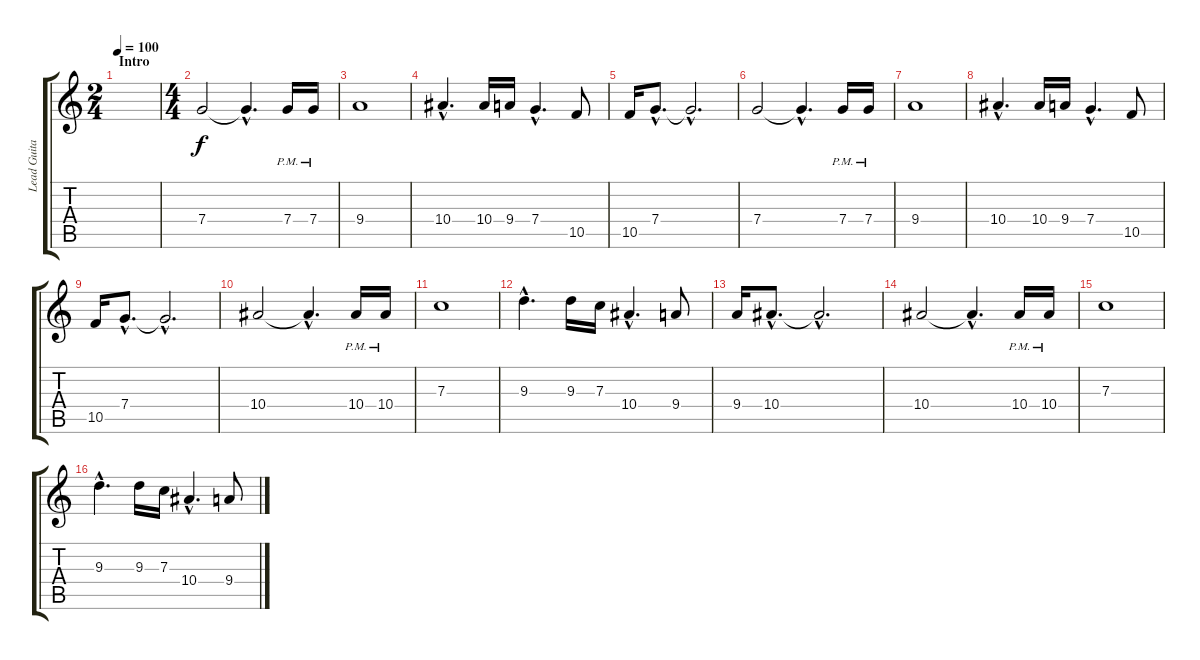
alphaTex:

\track ("Lead Guitar (Right track)" "Lead Guita") {instrument distortionguitar}
\staff {score tabs}
\tuning (D4 A3 F3 C3 G2 D2) {hide}
\ts (2 4)
\section ("" "Intro")
\tempo 100
\clef g2
\ks c
|
\ts (4 4)
7.4.2 7.4{hac t}.4{d} 7.4{pm}.16 7.4{pm}.16 |
9.4.1 |
10.4{hac}.4{d} 10.4.16 9.4.16 7.4{hac}.4{d} 10.5.8 |
10.5.16 7.4{hac}.8{d} 7.4{hac t}.2{d} |
7.4.2 7.4{hac t}.4{d} 7.4{pm}.16 7.4{pm}.16 |
9.4.1 |
10.4{hac}.4{d} 10.4.16 9.4.16 7.4{hac}.4{d} 10.5.8 |
10.5.16 7.4{hac}.8{d} 7.4{hac t}.2{d} |
10.4.2 10.4{hac t}.4{d} 10.4{pm}.16 10.4{pm}.16 |
7.3.1 |
9.3{hac}.4{d} 9.3.16 7.3.16 10.4{hac}.4{d} 9.4.8 |
9.4.16 10.4{hac}.8{d} 10.4{hac t}.2{d} |
10.4.2 10.4{hac t}.4{d} 10.4{pm}.16 10.4{pm}.16 |
7.3.1 |
9.3{hac}.4{d} 9.3.16 7.3.16 10.4{hac}.4{d} 9.4.8
